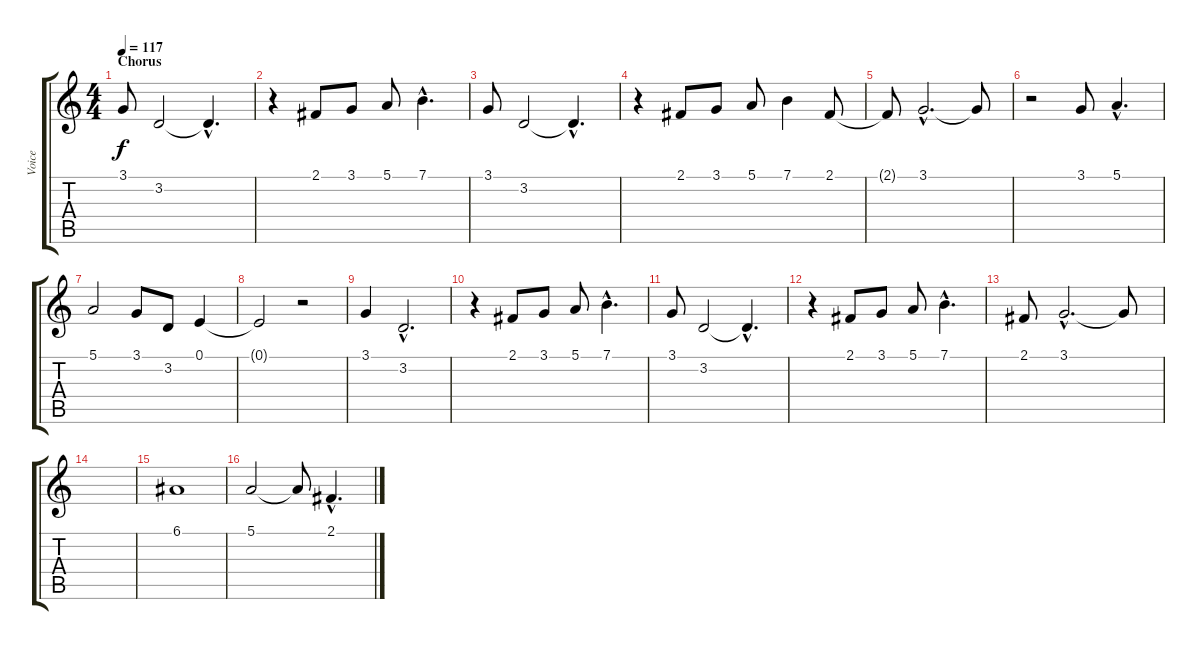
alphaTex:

\track ("Voice" "Voice") {instrument altosax}
\staff {score tabs}
\tuning (E4 B3 G3 D3 A2 E2) {hide}
\ts (4 4)
\section ("" "Chorus")
\tempo 117
\clef g2
\ks c
3.1.8{dy f} 3.2.2 3.2{hac t}.4{d} |
r.4 2.1.8 3.1.8 5.1.8 7.1{hac}.4{d} |
3.1.8 3.2.2 3.2{hac t}.4{d} |
r.4 2.1.8 3.1.8 5.1.8 7.1.4 2.1.8 |
2.1{t}.8 3.1{hac}.2{d} 3.1{t}.8 |
r.2 3.1.8 5.1{hac}.4{d} |
5.1.2 3.1.8 3.2.8 0.1.4 |
0.1{t}.2 r.2 |
3.1.4 3.2{hac}.2{d} |
r.4 2.1.8 3.1.8 5.1.8 7.1{hac}.4{d} |
3.1.8 3.2.2 3.2{hac t}.4{d} |
r.4 2.1.8 3.1.8 5.1.8 7.1{hac}.4{d} |
2.1.8 3.1{hac}.2{d} 3.1{t}.8 |
|
6.1.1 |
5.1.2 5.1{t}.8 2.1{hac}.4{d}
